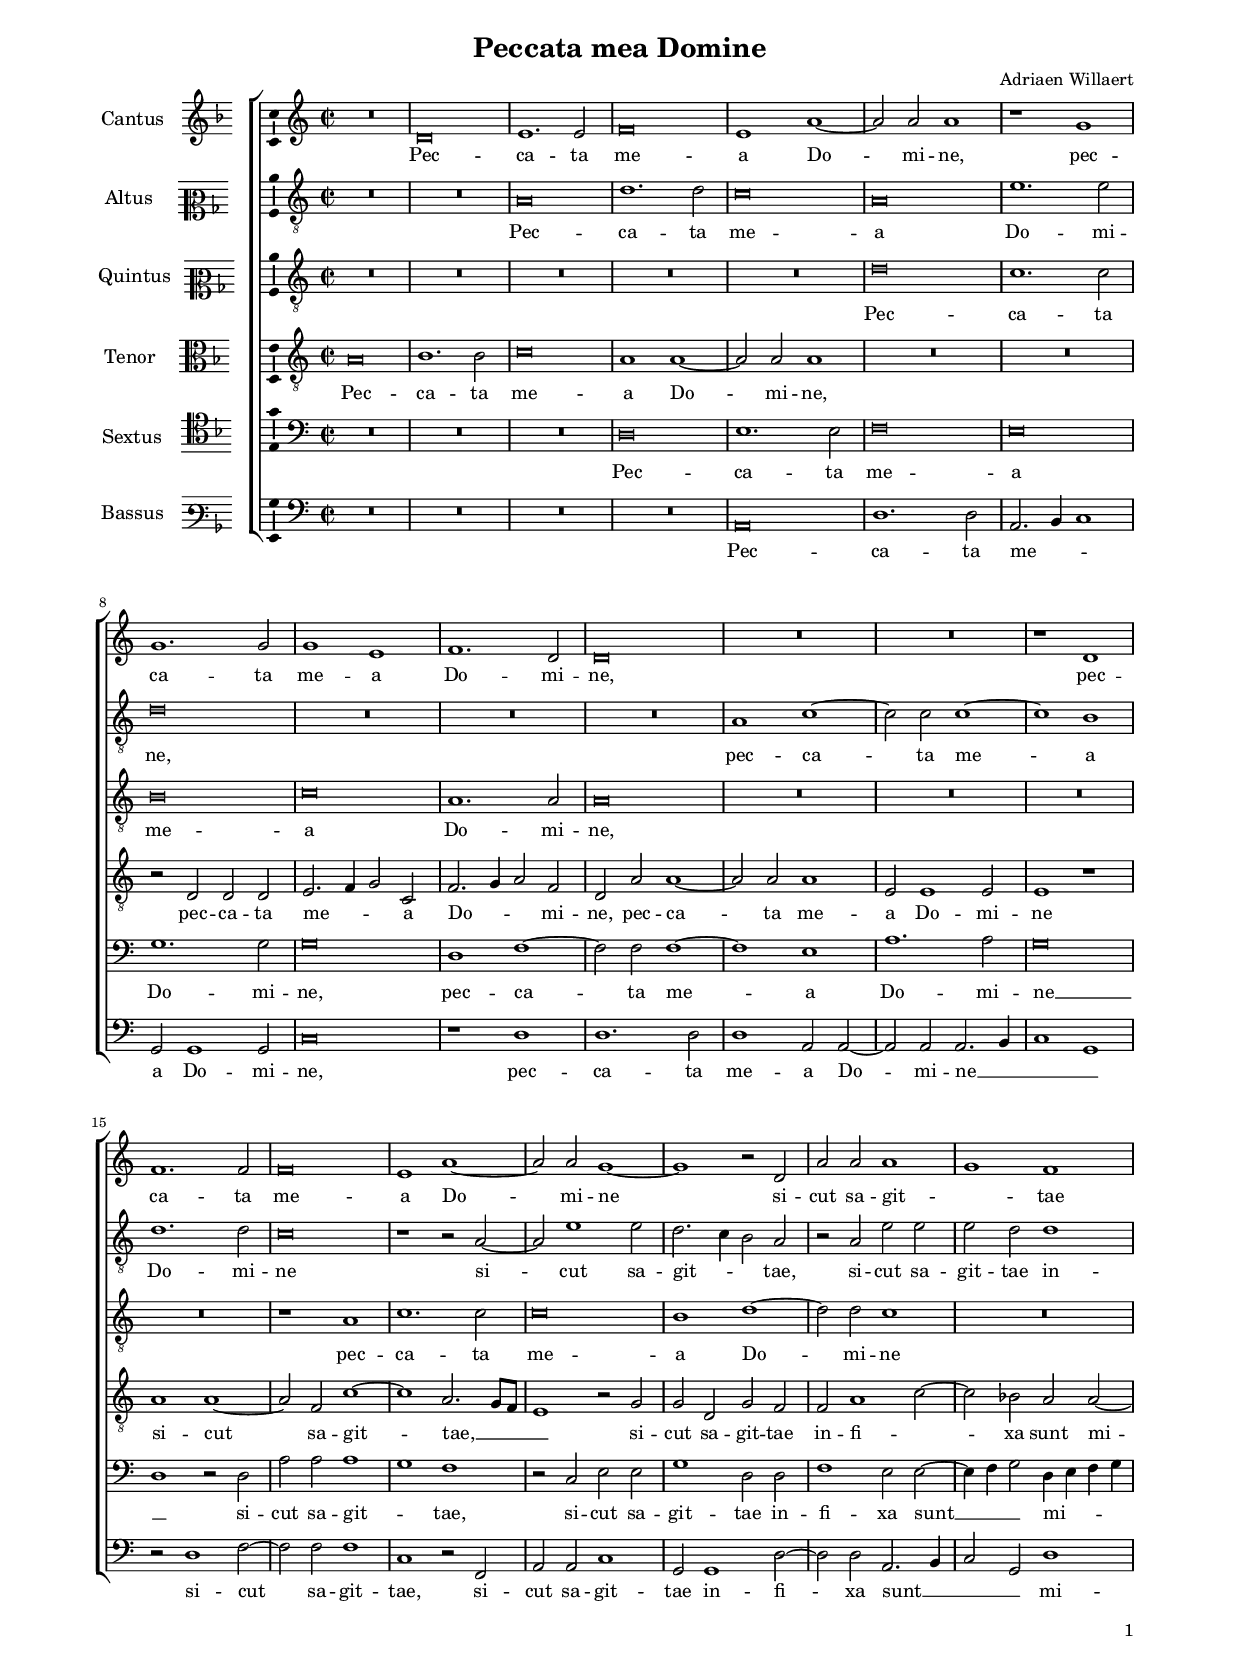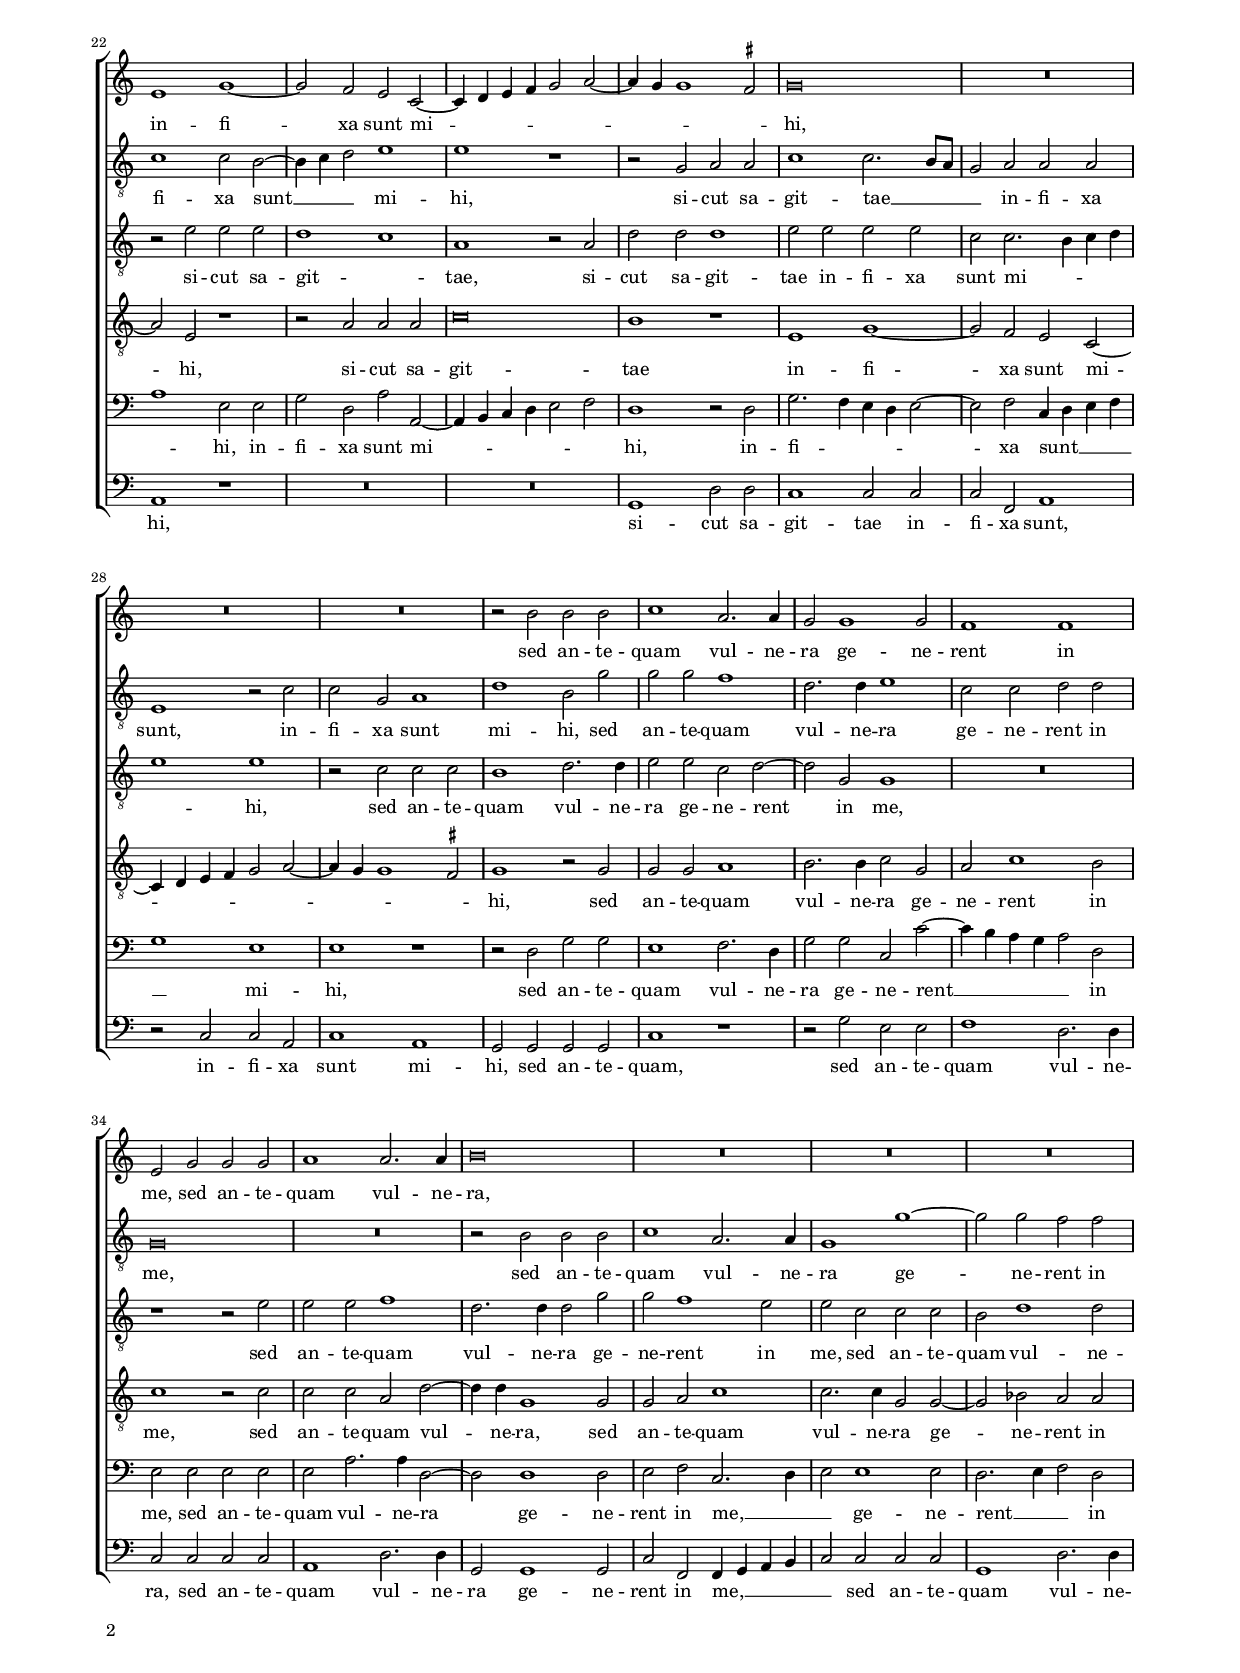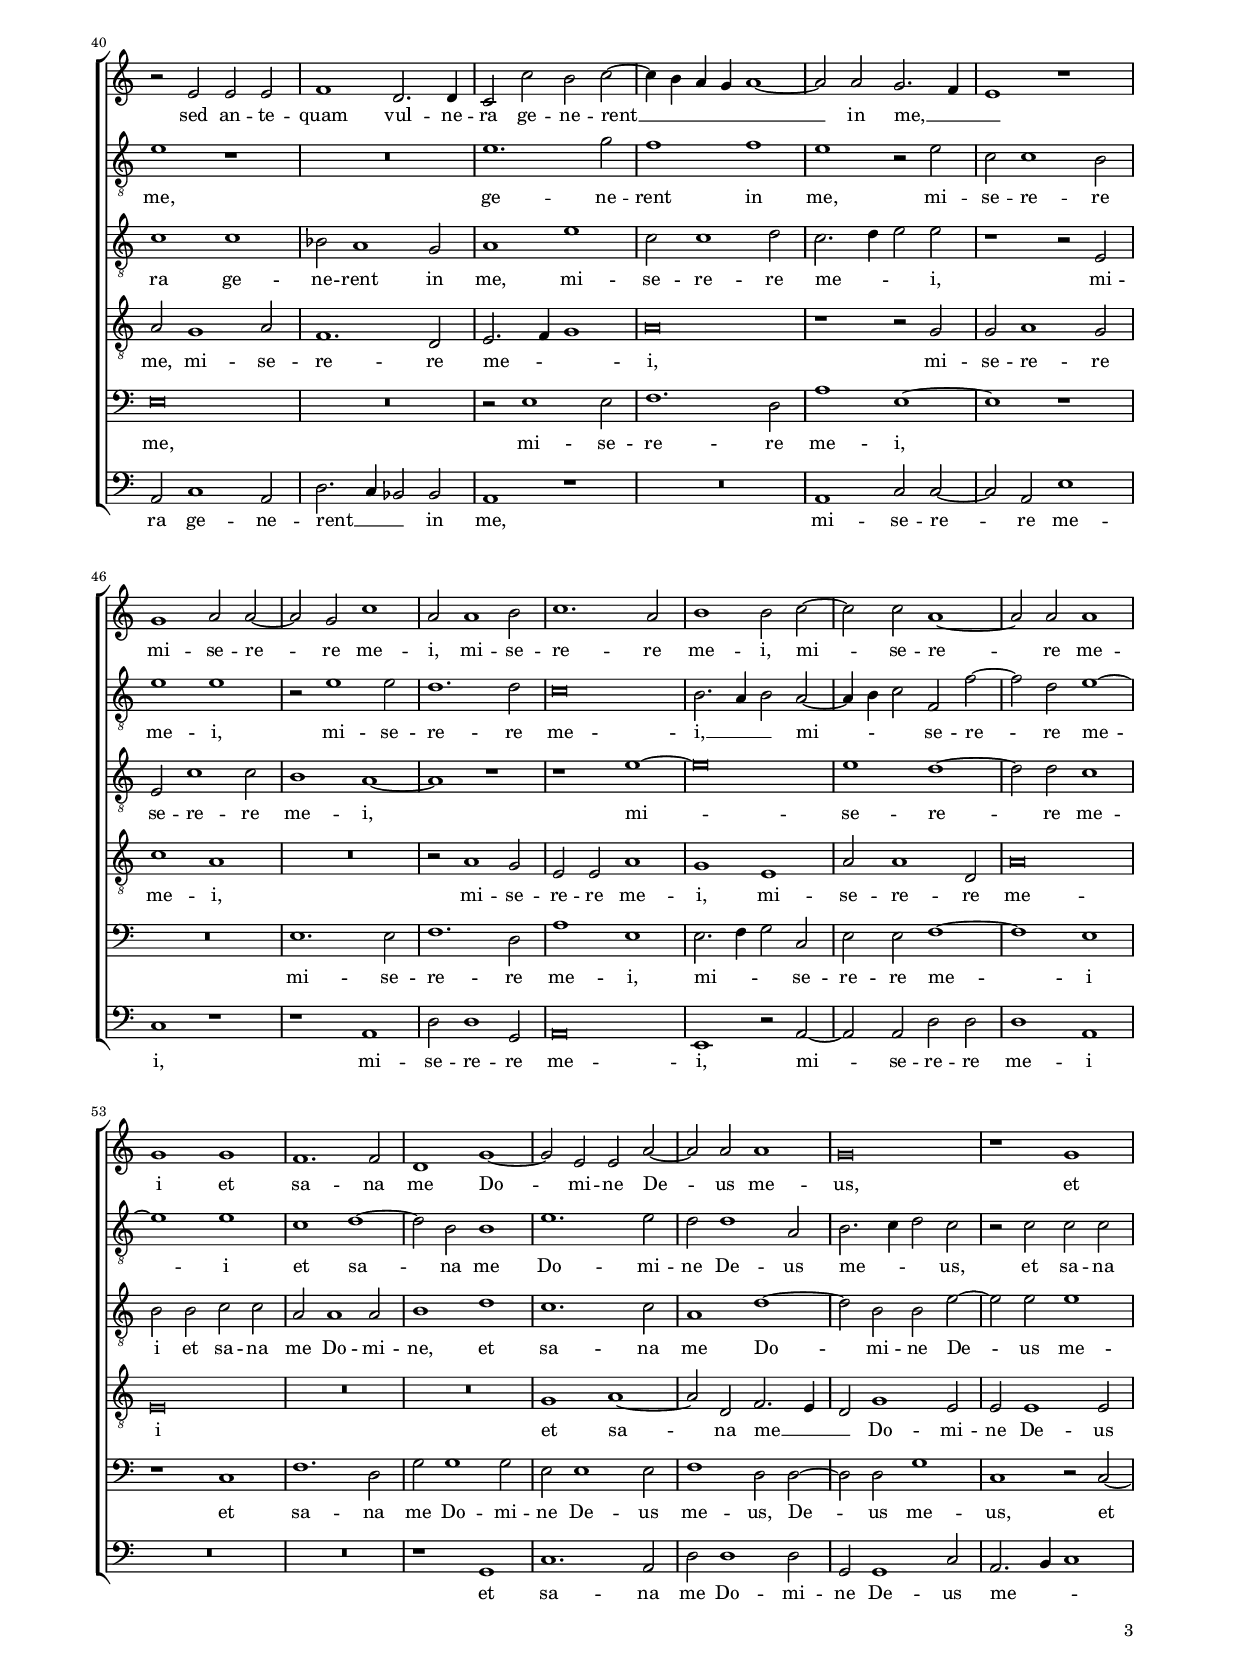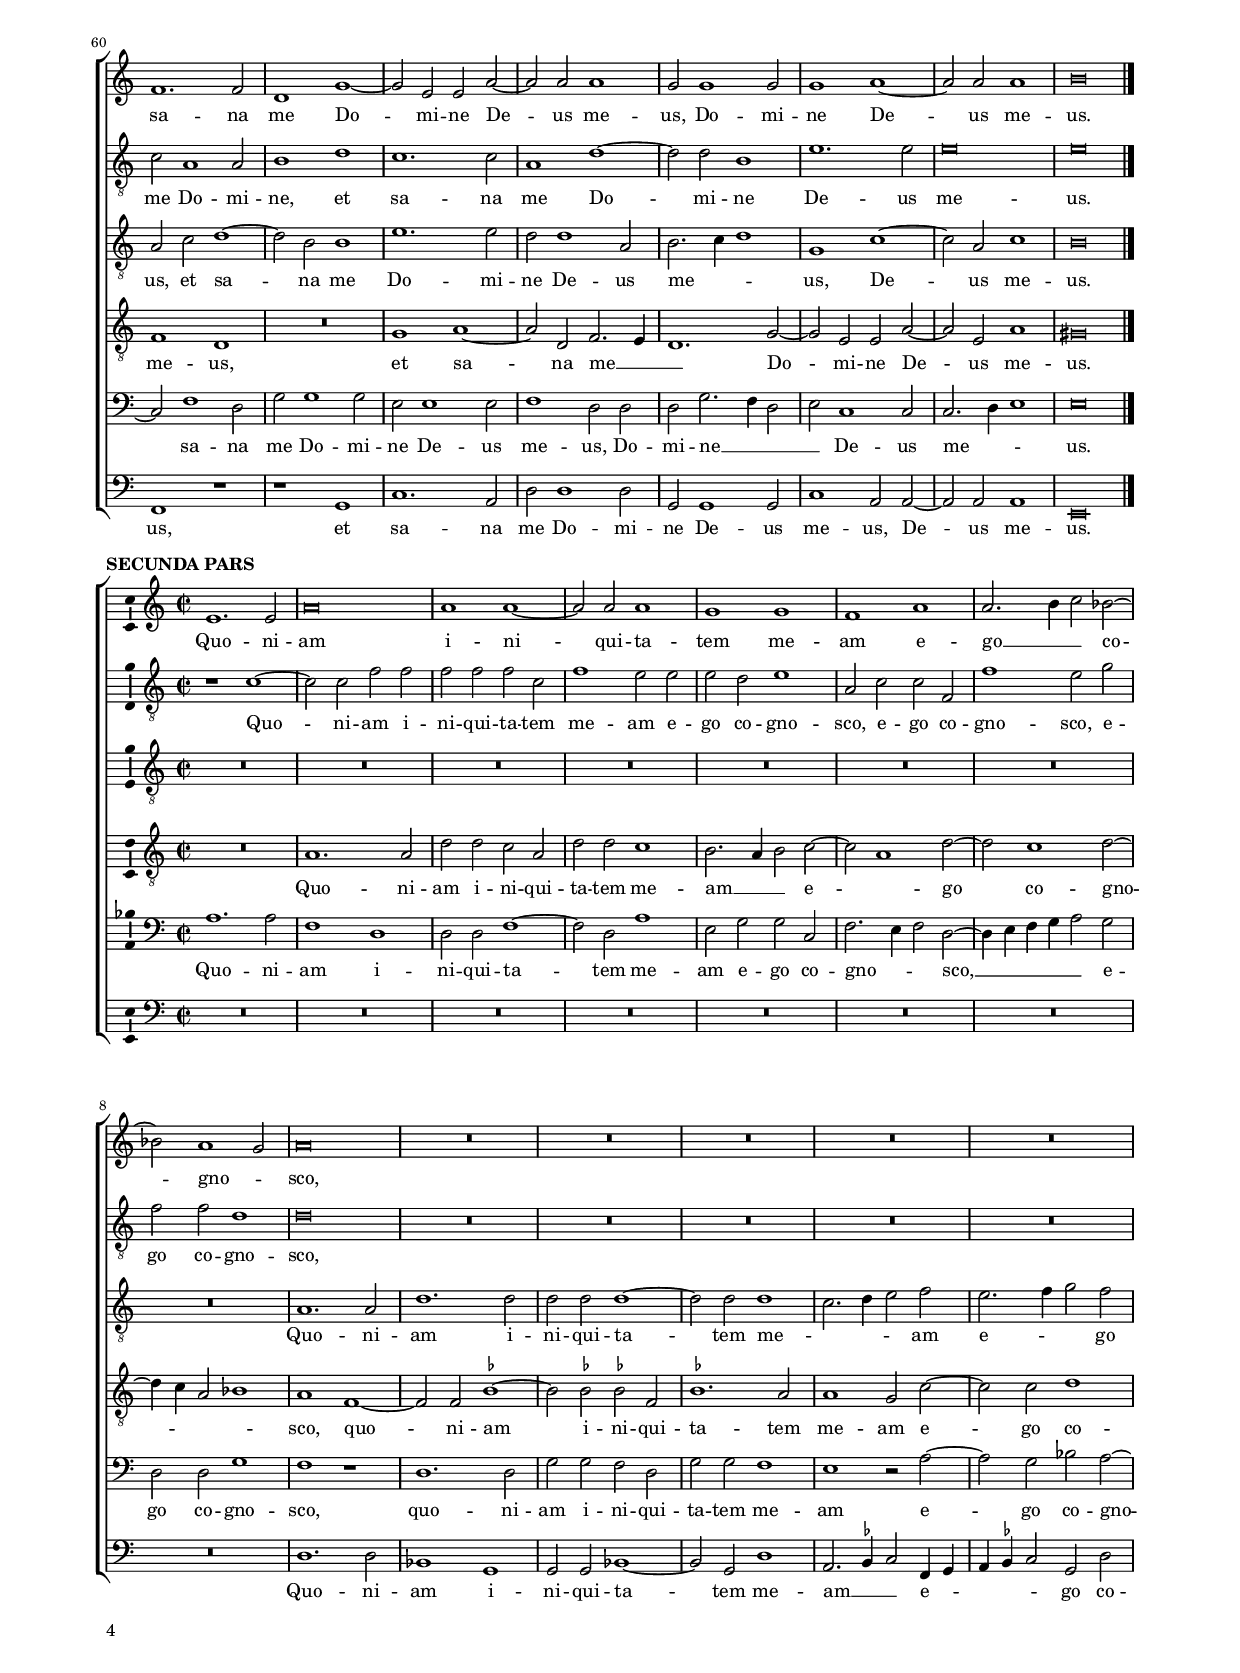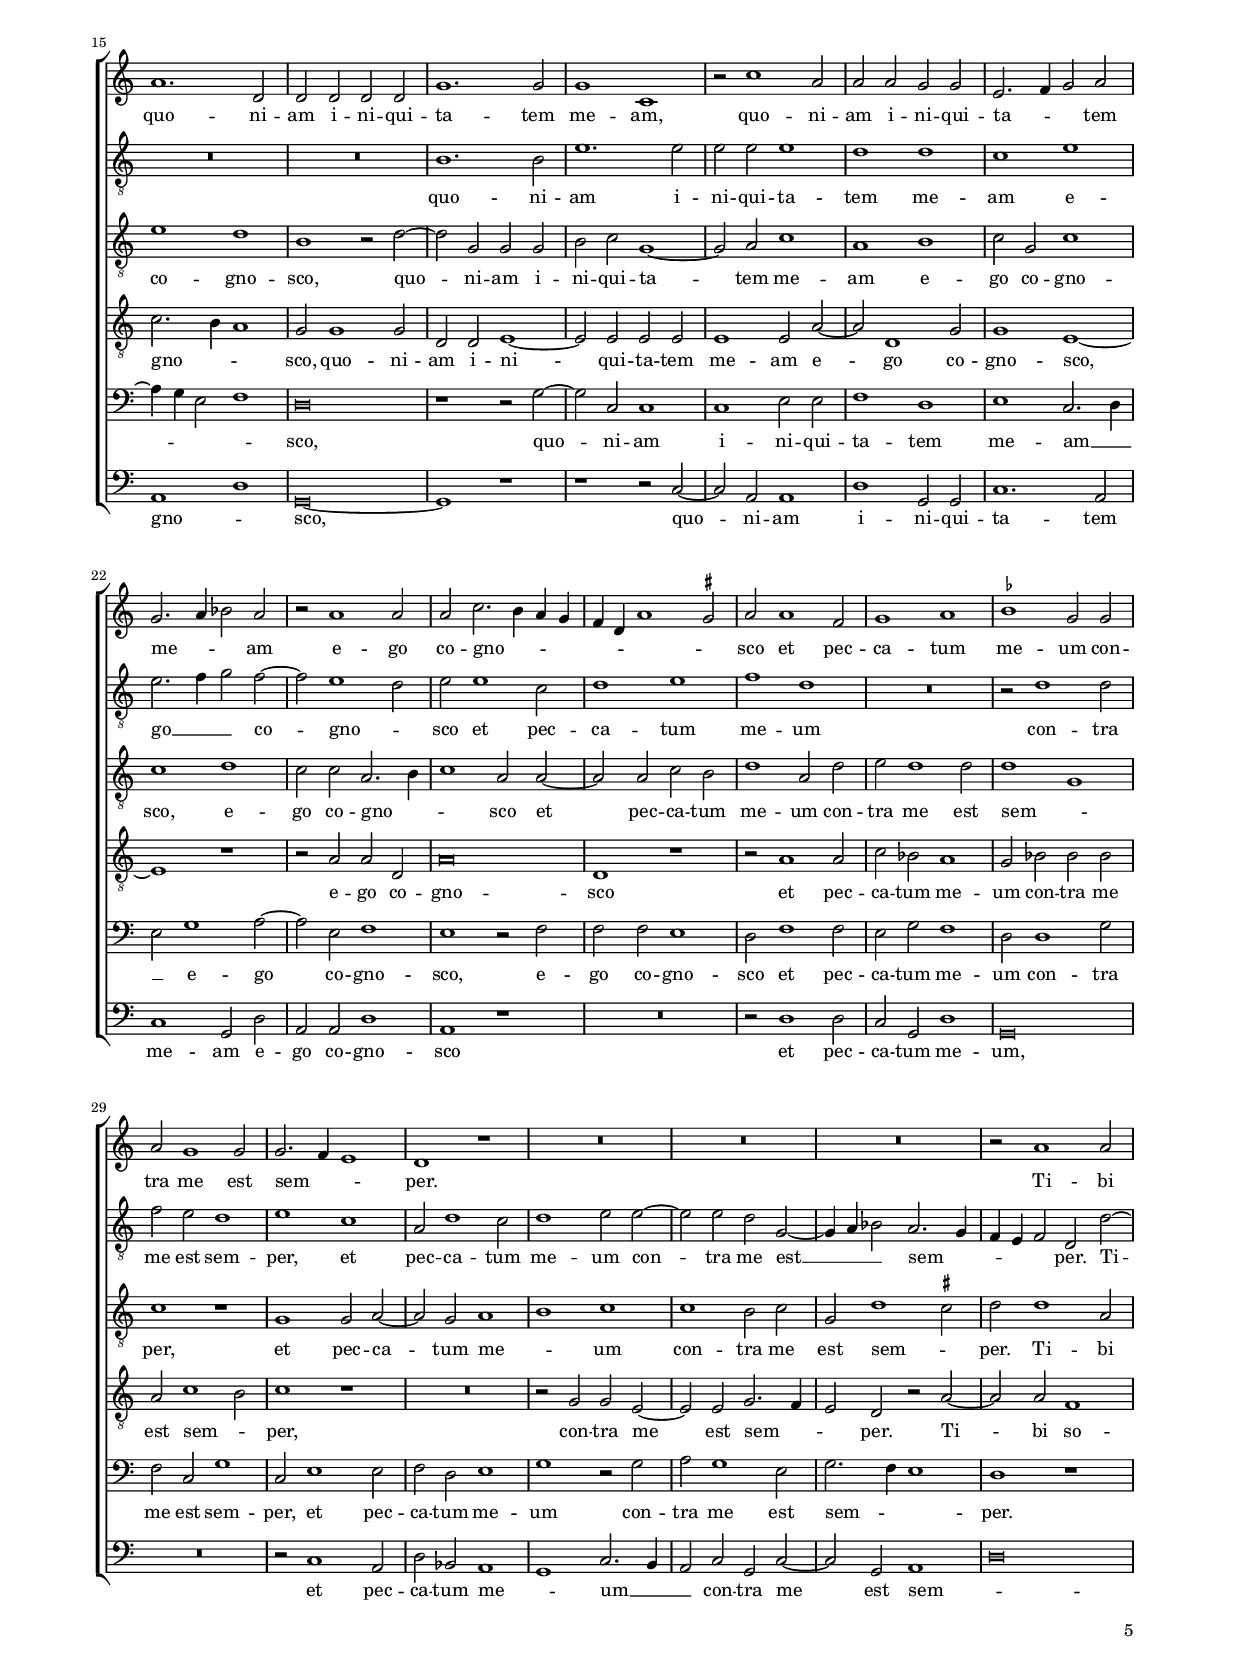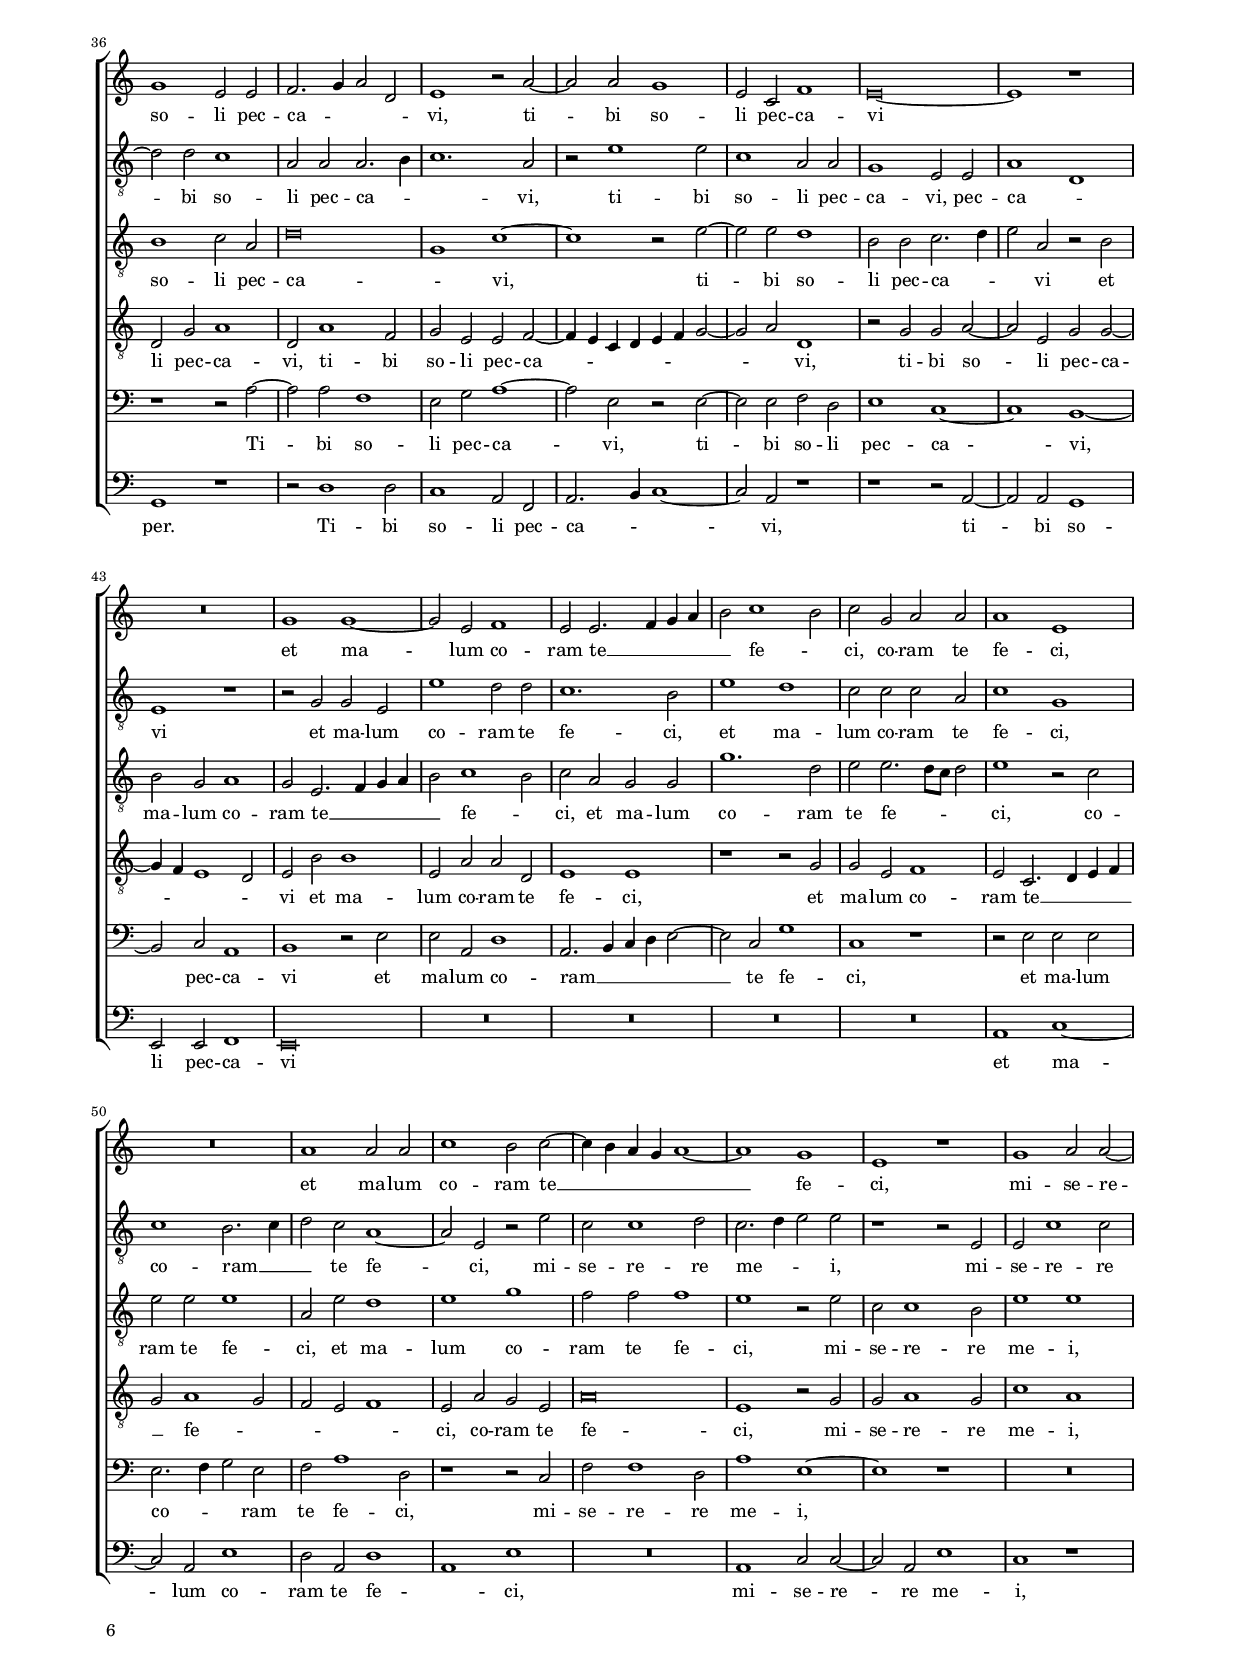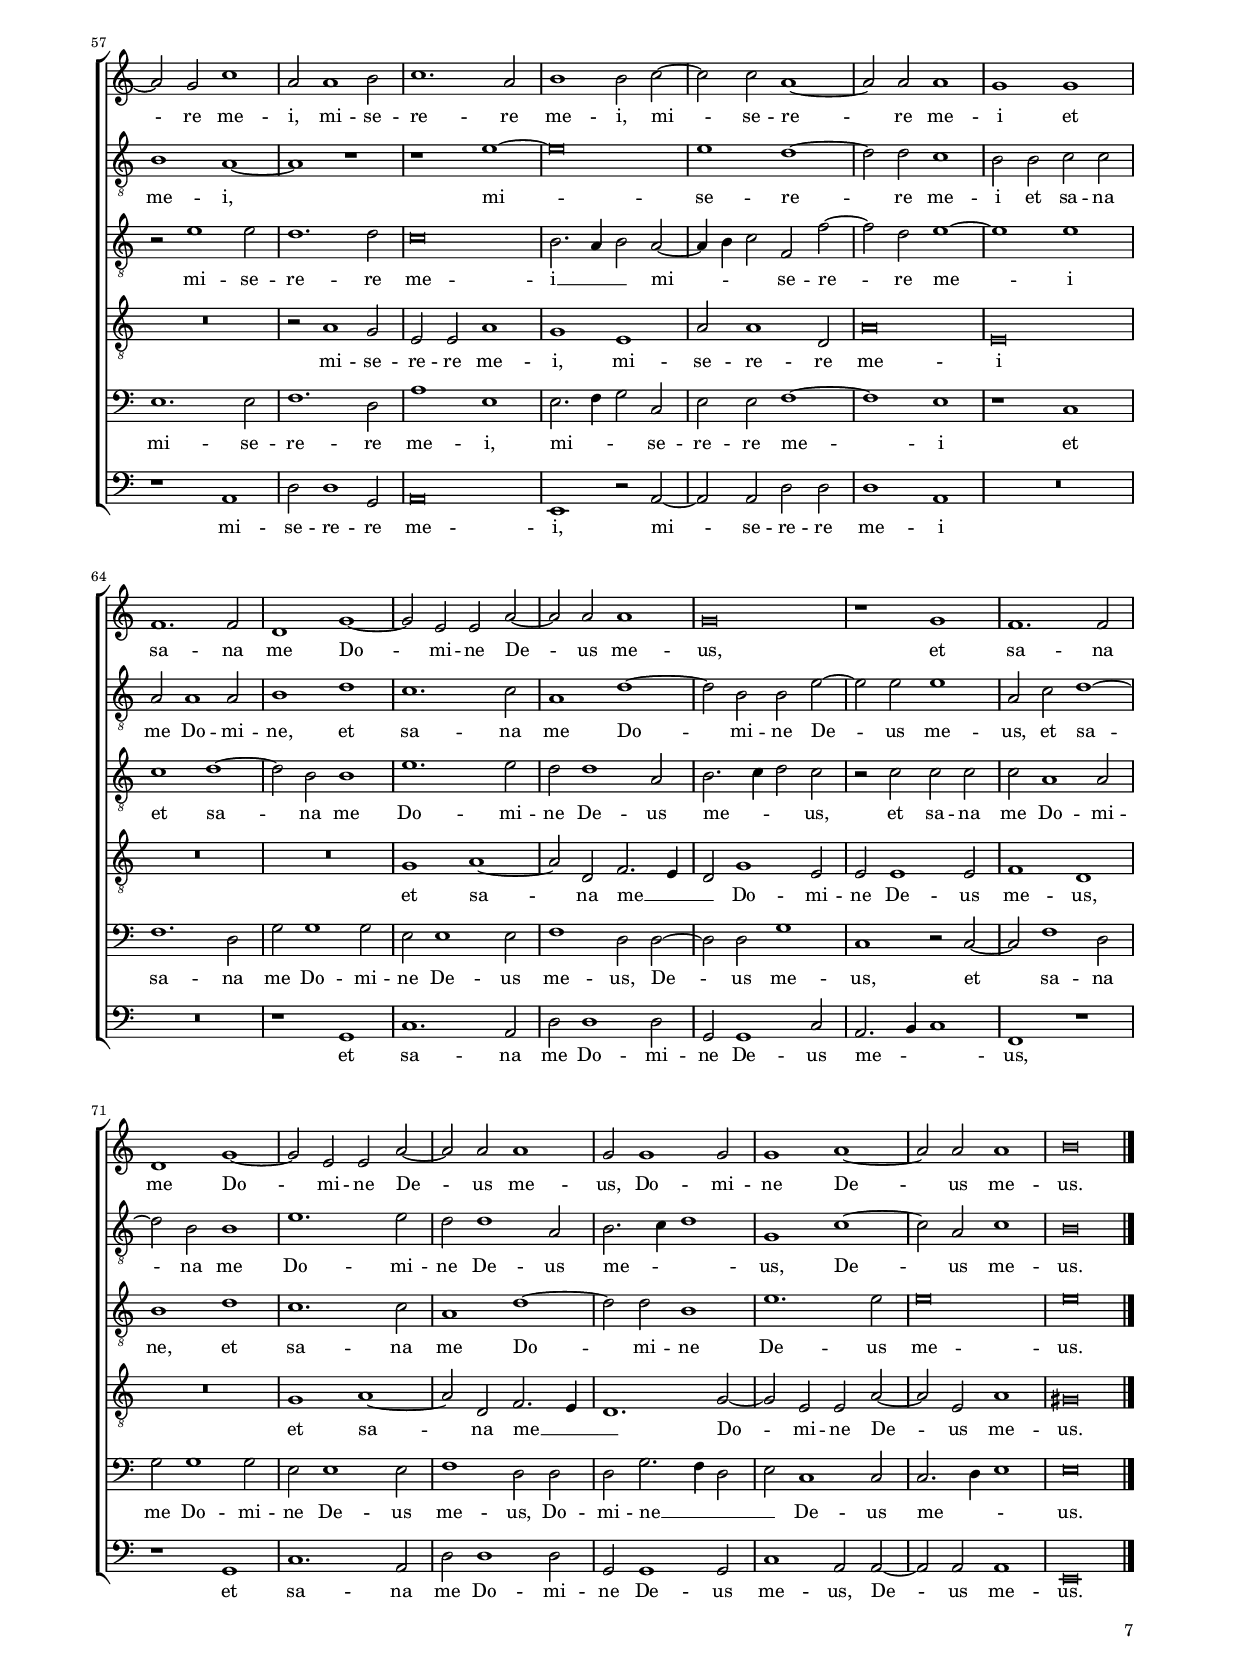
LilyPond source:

\header
{
  title="Peccata mea Domine"
  composer="Adriaen Willaert"
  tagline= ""
}

\version "2.20.0"
\language deutsch
#(set-global-staff-size 15)
% #(set-default-paper-size "letter")
#(ly:set-option 'point-and-click #f)


	ficta = { \once \set suggestAccidentals = ##t }
	
	forget = #(define-music-function (music) (ly:music?) #{
		\accidentalStyle forget
		$music
		\accidentalStyle default
		#})

	m = \melisma
	me = \melismaEnd
 %	\mark \markup { \fontsize #-3 \note  #"1" #1 = \fontsize #-3 \note #"1." #1 }


\paper
	{
	top-margin = 1.5 \cm
	bottom-margin = 1 \cm
	left-margin = 1.8 \cm
	right-margin = 1.8 \cm
	ragged-bottom = ##f
	ragged-last-bottom = ##f
	print-page-number = ##f
	score-system-spacing = #'((basic-distance . 17) (minimum-distance . 14) (padding . 5) (strechability . 250))
	system-system-spacing = #'((basic-distance . 17) (minimum-distance . 14) (padding . 5) (strechability . 250))
        oddFooterMarkup=\markup   \fill-line { "" \fromproperty #'page:page-number-string }
        evenFooterMarkup=\markup  \fill-line { \fromproperty #'page:page-number-string "" }
        last-bottom-spacing = #'((basic-distance . 12) (minimum-distance . 6) (padding . 3))
	systems-per-page = 3
%       page-count = 6
%	min-systems-per-page = 3
	}

global = {
	\key f \major
	\time 2/2 \set Score.measureLength = #(ly:make-moment 2/1)
        \skip 1*2*67 \bar "|."
	}


incipitcantus = \markup { \score {
	{
	\set Staff.instrumentName = \markup { \fontsize #1 "Cantus" }
	\key f \major
	\clef violin
	s4 \bar ""
	}
	\layout  {
	raggedright = ##t
	indent = 1.6 \cm
	line-width = 2.2 \cm
	\context { \Staff \remove Time_signature_engraver }
	\override Staff.Clef.Y-extent = #'(0 . 0)
	}} \hspace #1 }
      
      
incipitaltus = \markup { \score {
	{
	\set Staff.instrumentName = \markup { \fontsize #1 "Altus" }
	\key f \major
	\clef mezzosoprano
	s4 \bar ""
	}
	\layout  {
	raggedright = ##t
	indent = 1.6 \cm
	line-width = 2.2 \cm
	\context { \Staff \remove Time_signature_engraver }
	\override Staff.Clef.Y-extent = #'(0 . 0)
	}} \hspace #1 }
    
     
incipitquintus = \markup { \score {
	{
	\set Staff.instrumentName = \markup { \fontsize #1 "Quintus" }
	\key f \major
	\clef mezzosoprano
	s4 \bar ""
	}
	\layout  {
	raggedright = ##t
	indent = 1.6 \cm
	line-width = 2.2 \cm
	\context { \Staff \remove Time_signature_engraver }
	\override Staff.Clef.Y-extent = #'(0 . 0)
	}} \hspace #1 }
      

incipittenor = \markup { \score {
	{
	\set Staff.instrumentName = \markup { \fontsize #1 "Tenor" }
	\key f \major
	\clef alto
	s4 \bar ""
	}
	\layout  {
	raggedright = ##t
	indent = 1.6 \cm
	line-width = 2.2 \cm
	\context { \Staff \remove Time_signature_engraver }
	\override Staff.Clef.Y-extent = #'(0 . 0)
	}} \hspace #1 }
 

incipitsextus = \markup { \score {
	{
	\set Staff.instrumentName = \markup { \fontsize #1 "Sextus" }
	\key f \major
	\clef tenor
        s4 \bar ""
	}
	\layout  {
	raggedright = ##t
	indent = 1.6 \cm
	line-width = 2.2 \cm
	\context { \Staff \remove Time_signature_engraver }
	\override Staff.Clef.Y-extent = #'(0 . 0)
	}} \hspace #1 }
 
      
incipitbassus = \markup { \score {
	{
	\set Staff.instrumentName = \markup { \fontsize #1 "Bassus" }
	\key f \major
	\clef varbaritone
	s4 \bar ""
	}
	\layout  {
	raggedright = ##t
	indent = 1.6 \cm
	line-width = 2.2 \cm
	\context { \Staff \remove Time_signature_engraver }
	\override Staff.Clef.Y-extent = #'(0 . 0)
	}} \hspace #1 }


cantus =  \relative c''
	{
	R\breve
	g\breve
	a1. a2
	b\breve
%5
	a1 d~ |
	d2 d d1
	r1 c
	c1. c2
	c1 a
%10
	b1. g2 |
	g\breve
	R\breve
	R\breve
	r1 g
%15
	b1. b2 |
	b\breve
	a1 d~
	d2 d c1~
	c1 r2 g
%20
	d'2 d d1 |
	c1 b
	a1 c~
	c2 b a f~
	f4 g a b c2 d~
%25
	d4 c c1 \ficta h2 |
	c\breve
	R\breve
	R\breve
	R\breve
%30
	r2 e e e |
	f1 d2. d4
	c2 c1 c2
	b1 b
	a2 c c c
%35
	d1 d2. d4 |
	e\breve
	R\breve
	R\breve
	R\breve
%40
	r2 a, a a |
	b1 g2. g4
	f2 f' e f~
	f4 e d c d1~
	d2 d c2. b4
%45
	a1 r |
	c1 d2 d~
	d2 c f1
	d2 d1 e2
	f1. d2
%50
	e1 e2 f~ |
	f2 f d1~
	d2 d d1
	c1 c
	b1. b2
%55
	g1 c~ |
	c2 a a d~
	d2 d d1
	c\breve
	r1 c
%60
	b1. b2 |
	g1 c~
	c2 a a d~
	d2 d d1
	c2 c1 c2
%65
	c1 d~ |
	d2 d d1
	e\breve |
	}


altus = \relative c'
	{
	R\breve
	R\breve
	d\breve
	g1. g2
%5
	f\breve |
	d\breve
	a'1. a2
	g\breve
	R\breve
%10
	R\breve |
	R\breve
	d1 f~
	f2 f f1~
	f1 e
%15
	g1. g2 |
	f\breve
	r1 r2 d~
	d2 a'1 a2
	g2. f4 e2 d
%20
	r2 d a' a |
	a2 g g1
	f1 f2 e~
	e4 f g2 a1
	a1 r
%25
	r2 c, d d |
	f1 f2. e8 d
	c2 d d d
	a1 r2 f'
	f2 c d1
%30
	g1 e2 c' |
	c2 c b1
	g2. g4 a1
	f2 f g g
	c,\breve
%35
	R\breve |
	r2 e e e
	f1 d2. d4
	c1 c'~
	c2 c b b
%40
	a1 r |
	R\breve
	a1. c2
	b1 b
	a1 r2 a
%45
	f2 f1 e2 |
	a1 a
	r2 a1 a2
	g1. g2
	f\breve
%50
	e2. d4 e2 d~ |
	d4 e f2 b, b'~
	b2 g a1~
	a1 a
	f1 g~
%55
	g2 e e1 |
	a1. a2
	g2 g1 d2
	e2. f4 g2 f
	r2 f f f
%60
	f2 d1 d2 |
	e1 g
	f1. f2
	d1 g~
	g2 g e1
%65
	a1. a2 |
	a\breve
	a\breve |
	}


quintus =  \relative c'
    {
	R\breve
	R\breve
	R\breve
	R\breve
%5
	R\breve |
	g'\breve
	f1. f2
	e\breve
	f\breve
%10
	d1. d2 |
	d\breve
	R\breve
	R\breve
	R\breve
%15
	R\breve |
	r1 d
	f1. f2
	f\breve
	e1 g~
%20
	g2 g f1 |
	R\breve
	r2 a a a
	g1 f
	d1 r2 d
%25
	g2 g g1 |
	a2 a a a
	f2 f2. e4 f g
	a1 a
	r2 f f f
%30
	e1 g2. g4 |
	a2 a f g~
	g2 c, c1
	R\breve
	r1 r2 a'
%35
	a2 a b1 |
	g2. g4 g2 c
	c2 b1 a2
	a2 f f f
	e2 g1 g2
%40
	f1 f |
	es2 d1 c2
	d1 a'
	f2 f1 g2
	f2. g4 a2 a
%45
	r1 r2 a, |
	a2 f'1 f2
	e1 d~
	d1 r
	r1 a'~
%50
	a\breve |
	a1 g~
	g2 g f1
	e2 e f f
	d2 d1 d2
%55
	e1 g |
	f1. f2
	d1 g~
	g2 e e a~
	a2 a a1
%60
	d,2 f g1~ |
	g2 e e1
	a1. a2
	g2 g1 d2
	e2. f4 g1
%65
	c,1 f~ |
	f2 d f1
	e\breve |
	}


tenor =  \relative c'
	{
	d\breve
	e1. e2
	f\breve
	d1 d~
%5
	d2 d d1 |
	R\breve
	R\breve
	r2 g, g g
	a2. b4 c2 f,
%10
	b2. c4 d2 b |
	g2 d' d1~
	d2 d d1
	a2 a1 a2
	a1 r
%15
	d1 d~ |
	d2 b f'1~
	f1 d2. c8 b
	a1 r2 c
	c2 g c b
%20
	b2 d1 f2~ |
	f2 es d d~
	d2 a r1
	r2 d d d
	f\breve
%25
	e1 r |
	a,1 c~
	c2 b a f~
	f4 g a b c2 d~
	d4 c c1 \ficta h2
%30
	c1 r2 c |
	c2 c d1
	e2. e4 f2 c
	d2 f1 e2
	f1 r2 f 
%35
	f2 f d g~ |
	g4 g c,1 c2
	c2 d f1
	f2. f4 c2 c~
	c2 es d d
%40
	d2 c1 d2 |
	b1. g2
	a2. b4 c1
	d\breve
	r1 r2 c
%45
	c2 d1 c2 |
	f1 d
	R\breve
	r2 d1 c2
	a2 a d1
%50
	c1 a |
	d2 d1 g,2
	d'\breve
	a\breve
	R\breve
%55
	R\breve |
	c1 d~
	d2 g, b2. a4
	g2 c1 a2
	a2 a1 a2
%60
	b1 g |
	R\breve
	c1 d~
	d2 g, b2. a4
	g1. c2~
%65
	c2 a a d~ |
	d2 a d1
	cis\breve |
	}


sextus  =  \relative c'
	{
	R\breve
	R\breve
	R\breve
	g\breve
%5
	a1. a2 |
	b\breve
	a\breve
	c1. c2
	c\breve
%10
	g1 b~ |
	b2 b b1~
	b1 a
	d1. d2
	c\breve
%15
	g1 r2 g |
	d'2 d d1
	c1 b
	r2 f a a
	c1 g2 g
%20
	b1 a2 a~ |
	a4 b c2 g4 a b c
	d1 a2 a
	c2 g d' d,~
	d4 e f g a2 b
%25
	g1 r2 g |
	c2. b4 a g a2~
	a2 b f4 g a b
	c1 a
	a1 r
%30
	r2 g c c |
	a1 b2. g4
	c2 c f, f'~
	f4 e d c d2 g,
	a2 a a a
%35
	a2 d2. d4 g,2~ |
	g2 g1 g2
	a2 b f2. g4
	a2 a1 a2
	g2. a4 b2 g
%40
	a\breve |
	R\breve
	r2 a1 a2
	b1. g2
	d'1 a~
%45
	a1 r |
	R\breve
	a1. a2
	b1. g2
	d'1 a
%50
	a2. b4 c2 f, |
	a2 a b1~
	b1 a
	r1 f
	b1. g2
%55
	c2 c1 c2 |
	a2 a1 a2
	b1 g2 g~
	g2 g c1
	f,1 r2 f~
%60
	f2 b1 g2 |
	c2 c1 c2
	a2 a1 a2
	b1 g2 g
	g2 c2. b4 g2
%65
	a2 f1 f2 |
	f2. g4 a1
	a\breve |
	}


bassus  =  \relative c
	{
	R\breve
	R\breve
	R\breve
	R\breve
%5
	d\breve |
	g1. g2
	d2. e4 f1
	c2 c1 c2
	f\breve
%10
	r1 g |
	g1. g2
	g1 d2 d~
	d2 d d2. e4
	f1 c
%15
	r2 g'1 b2~ |
	b2 b b1
	f1 r2 b,
	d2 d f1
	c2 c1 g'2~
%20
        g2 g d2. e4 |	
	f2 c g'1
	d1 r
	R\breve
	R\breve
%25
	c1 g'2 g |
	f1 f2 f
	f2 b, d1
	r2 f f d
	f1 d
%30
	c2 c c c |
	f1 r
	r2 c' a a
	b1 g2. g4
	f2 f f f
%35
	d1 g2. g4 |
	c,2 c1 c2
	f2 b, b4 c d e
	f2 f f f
	c1 g'2. g4
%40
	d2 f1 d2 |
	g2. f4 es2 es
	d1 r
	R\breve
	d1 f2 f~
%45
	f2 d a'1 |
	f1 r
	r1 d
	g2 g1 c,2
	d\breve
%50
	a1 r2 d~ |
	d2 d g g
	g1 d
	R\breve
	R\breve
%55
	r1 c |
	f1. d2
	g2 g1 g2
	c,2 c1 f2
	d2. e4 f1
%60
	b,1 r |
	r1 c
	f1. d2
	g2 g1 g2
	c,2 c1 c2
%65
	f1 d2 d~ |
	d2 d d1
	a\breve |
	}


lyricscantus = \lyricmode {
	Pec -- ca -- ta me -- a Do -- mi -- ne,
        pec -- ca -- ta me -- a Do -- mi -- ne,
        pec -- ca -- ta me -- a Do -- mi -- ne
        si -- cut sa -- git -- _ tae
        in -- fi -- xa sunt mi -- _ _ _ _ _ _ _ _ hi,
        sed an -- te -- quam vul -- ne -- ra ge -- ne -- rent in me,
        sed an -- te -- quam vul -- ne -- ra,
        sed an -- te -- quam vul -- ne -- ra ge -- ne -- rent __ _ _ _ _ in me, __ _ _
        mi -- se -- re -- re me -- i,
        mi -- se -- re -- re me -- i,
        mi -- se -- re -- re me -- i
        et sa -- na me Do -- mi -- ne De -- us me -- us,
        et sa -- na me Do -- mi -- ne De -- us me -- us,
        Do -- mi -- ne De -- us me -- us.        
	}


lyricsaltus = \lyricmode {
	Pec -- ca -- ta me -- a Do -- mi -- ne,
        pec -- ca -- ta me -- a Do -- mi -- ne
        si -- cut sa -- git -- _ _ tae,
        si -- cut sa -- git -- tae
        in -- fi -- xa sunt __ _ _ mi -- hi,
        si -- cut sa -- git -- tae __ _ _ _ 
        in -- fi -- xa sunt,
        in -- fi -- xa sunt mi -- hi,
        sed an -- te -- quam vul -- ne -- ra ge -- ne -- rent in me,
        sed an -- te -- quam vul -- ne -- ra ge -- ne -- rent in me,
        ge -- ne -- rent in me,
        mi -- se -- re -- re me -- i,
        mi -- se -- re -- re me -- i, __ _ _
        mi -- _ _ se -- re -- re me -- i
        et sa -- na me Do -- mi -- ne De -- us me -- _ _ us,
        et sa -- na me Do -- mi -- ne,
        et sa -- na me Do -- mi -- ne De -- us me -- us.        
	}
	
	
lyricsquintus = \lyricmode {
	Pec -- ca -- ta me -- a Do -- mi -- ne,
        pec -- ca -- ta me -- a Do -- mi -- ne
        si -- cut sa -- git -- _ tae,
        si -- cut sa -- git -- tae
        in -- fi -- xa sunt mi -- _ _ _ _ hi,
        sed an -- te -- quam vul -- ne -- ra ge -- ne -- rent in me,
        sed an -- te -- quam vul -- ne -- ra ge -- ne -- rent in me,
        sed an -- te -- quam vul -- ne -- ra ge -- ne -- rent in me,
        mi -- se -- re -- re me -- _ _ i,
        mi -- se -- re -- re me -- i,
        mi -- se -- re -- re me -- i
        et sa -- na me Do -- mi -- ne,
        et sa -- na me Do -- mi -- ne De -- us me -- us,
        et sa -- na me Do -- mi -- ne De -- us me -- _ _ us,
        De -- us me -- us.        
	}


lyricstenor = \lyricmode {
	Pec -- ca -- ta me -- a Do -- mi -- ne,
        pec -- ca -- ta me -- _ _ a Do -- _ _ mi -- ne,
        pec -- ca -- ta me -- a Do -- mi -- ne
        si -- cut sa -- git -- tae, __ _ _ _
        si -- cut sa -- git -- tae
        in -- fi -- _ xa sunt mi -- hi,
        si -- cut sa -- git -- tae
        in -- fi -- xa sunt mi -- _ _ _ _ _ _ _ _ hi,
        sed an -- te -- quam vul -- ne -- ra ge -- ne -- rent in me,
        sed an -- te -- quam vul -- ne -- ra,
        sed an -- te -- quam vul -- ne -- ra ge -- ne -- rent in me,
        mi -- se -- re -- re me -- _ _ i,
        mi -- se -- re -- re me -- i,
        mi -- se -- re -- re me -- i,
        mi -- se -- re -- re me -- i
        et sa -- na me __ _ _ Do -- mi -- ne De -- us me -- us,
        et sa -- na me __ _ _ Do -- mi -- ne De -- us me -- us.        
	}


lyricssextus = \lyricmode {
	Pec -- ca -- ta me -- a Do -- mi -- ne,
        pec -- ca -- ta me -- a Do -- mi -- ne __ _
        si -- cut sa -- git -- _ tae,
        si -- cut sa -- git -- tae
        in -- fi -- xa sunt __ _ _ mi -- _ _ _ _ hi,
        in -- fi -- xa sunt mi -- _ _ _ _ _ hi,
        in -- fi -- _ _ _ _ xa sunt __ _ _ _ _ mi -- hi,
        sed an -- te -- quam vul -- ne -- ra ge -- ne -- rent __ _ _ _ _ in me,
        sed an -- te -- quam vul -- ne -- ra ge -- ne -- rent in me, __ _ _
        ge -- ne -- rent __ _ _ in me,
        mi -- se -- re -- re me -- i,
        mi -- se -- re -- re me -- i,
        mi -- _ _ se -- re -- re me -- i
        et sa -- na me Do -- mi -- ne De -- us me -- us,
        De -- us me -- us,
        et sa -- na me Do -- mi -- ne De -- us me -- us,
        Do -- mi -- ne __ _ _ _ De -- us me -- _ _ us.        
	}


lyricsbassus = \lyricmode {
	Pec -- ca -- ta me -- _ _ a Do -- mi -- ne,
        pec -- ca -- ta me -- a Do -- mi -- ne __ _ _ _
        si -- cut sa -- git -- tae,
        si -- cut sa -- git -- tae
        in -- fi -- xa sunt __ _ _ _ mi -- hi,
        si -- cut sa -- git -- tae
        in -- fi -- xa sunt,
        in -- fi -- xa sunt mi -- hi,
        sed an -- te -- quam,
        sed an -- te -- quam vul -- ne -- ra,
        sed an -- te -- quam vul -- ne -- ra ge -- ne -- rent in me, __ _ _ _ _ 
        sed an -- te -- quam vul -- ne -- ra ge -- ne -- rent __ _ _ in me,
        mi -- se -- re -- re me -- i,
        mi -- se -- re -- re me -- i,
        mi -- se -- re -- re me -- i
        et sa -- na me Do -- mi -- ne De -- us me -- _ _ us,
        et sa -- na me Do -- mi -- ne De -- us me -- us,
        De -- us me -- us.        
	}


\score
{  
	\transpose f c {
	\new ChoirStaff \with { \override StaffGrouper.staff-staff-spacing.basic-distance = #12 }
	<<

	\new Staff << \global
	\new Voice="v1" {
		\set Staff.instrumentName=\incipitcantus
		\set Staff.midiInstrument = "reed organ"
		\clef "violin"
		\cantus }
	\new Lyrics \lyricsto "v1" {\lyricscantus }
	>>


	\new Staff << \global
	\new Voice="v2" {
		\set Staff.instrumentName=\incipitaltus
		\set Staff.midiInstrument = "reed organ"
		\clef "G_8" 
		\altus}
	\new Lyrics \lyricsto "v2" {\lyricsaltus }
	>>


	\new Staff << \global
	\new Voice="v5" {
		\set Staff.instrumentName=\incipitquintus
		\set Staff.midiInstrument = "reed organ"
		\clef "G_8"
		\quintus}
	\new Lyrics \lyricsto "v5" {\lyricsquintus }
	>>

        
	\new Staff << \global
	\new Voice="v3" {
		\set Staff.instrumentName=\incipittenor
		\set Staff.midiInstrument = "reed organ"
		\clef "G_8"
		\tenor }
	\new Lyrics \lyricsto "v3" {\lyricstenor }
	>>


	\new Staff << \global
	\new Voice="v6" {
		\set Staff.instrumentName=\incipitsextus
		\set Staff.midiInstrument = "reed organ"
		\clef "bass" 
		\sextus}
	\new Lyrics \lyricsto "v6" {\lyricssextus }
	>>


	\new Staff << \global
	\new Voice="v4" {
		\set Staff.instrumentName=\incipitbassus
		\set Staff.midiInstrument = "reed organ"
		\clef "bass" 
		\bassus }
	\new Lyrics \lyricsto "v4" {\lyricsbassus}
	>>

	>>
	} % transpose

	\layout
	{
	indent = 2.6 \cm
%	\context { \Lyrics \override VerticalAxisGroup.nonstaff-relatedstaff-spacing.padding = #2 }
%	\context { \Lyrics \override LyricText.font-size = #1 }	
	\context { \Staff \override TimeSignature.break-visibility = #end-of-line-invisible }
    \context { \Staff \consists "Ambitus_engraver" }
	\context { \Score \override BarNumber.padding = #2 }
	\context { \Voice \override NoteHead.style = #'baroque }
	}

\midi
	{
    	\tempo 2 = 90
	}

}

%%%%%%%%%%%%%%%%%%%%  SECUNDA PARS   %%%%%%%%%%%%%%%%%%%%

 %	\mark \markup { \fontsize #-3 \note  #"1" #1 = \fontsize #-3 \note #"1." #1 }

global = {
	\key f \major
	\time 2/2 \set Score.measureLength = #(ly:make-moment 2/1)
        \skip 1*2*77 \bar "|."
	}


cantus =  \relative c''
	{
	a1. a2
	d\breve
	d1 d~
	d2 d d1
%5
	c1 c |
	b1 d
	d2. e4 f2 es~
	es2 d1 c2
	d\breve
%10
	R\breve |
	R\breve
	R\breve
	R\breve
	R\breve
%15
	d1. g,2 |
	g2 g g g
	c1. c2
	c1 f,
	r2 f'1 d2
%20
	d2 d c c |
	a2. b4 c2 d
	c2. d4 es2 d
	r2 d1 d2
	d2 f2. e4 d c
%25
	b4 g d'1 \ficta cis2 |
	d2 d1 b2
	c1 d
	\ficta es1 c2 c
	d2 c1 c2
%30
	c2. b4 a1 |
	g1 r
	R\breve
	R\breve
	R\breve
%35
	r2 d'1 d2 |
	c1 a2 a
	b2. c4 d2 g,
	a1 r2 d~
	d2 d c1
%40
	a2 f b1 |
	a\breve~
	a1 r
	R\breve
	c1 c~
%45
	c2 a b1 |
	a2 a2. b4 c d
	e2 f1 e2
	f2 c d d
	d1 a
%50
	R\breve |
	d1 d2 d
	f1 e2 f~
	f4 e d c d1~
	d1 c
%55
	a1 r |
	c1 d2 d~
	d2 c f1
	d2 d1 e2
	f1. d2
%60
	e1 e2 f~ |
	f2 f d1~
	d2 d d1
	c1 c
	b1. b2
%65
	g1 c~ |
	c2 a a d~
	d2 d d1
	c\breve
	r1 c
%70
	b1. b2 |
	g1 c~
	c2 a a d~
	d2 d d1
	c2 c1 c2
%75
	c1 d~ |
	d2 d d1
	e\breve |
	}


altus = \relative c'
	{
	r1 f~
	f2 f b b
	b2 b b f
	b1 a2 a
%5
	a2 g a1 |
	d,2 f f b,
	b'1 a2 c
	b2 b g1
	g\breve
%10
	R\breve |
	R\breve
	R\breve
	R\breve
	R\breve
%15
	R\breve |
	R\breve
	e1. e2
	a1. a2
	a2 a a1
%20
	g1 g |
	f1 a
	a2. b4 c2 b~
	b2 a1 g2
	a2 a1 f2
%25
	g1 a |
	b1 g
	R\breve
	r2 g1 g2
	b2 a g1
%30
	a1 f |
	d2 g1 f2
	g1 a2 a~
	a2 a g c,~
	c4 d es2 d2. c4
%35
	b4 a b2 g g'~ |
	g2 g f1
	d2 d d2. e4
	f1. d2
	r2 a'1 a2
%40
	f1 d2 d |
	c1 a2 a
	d1 g,
	a1 r
	r2 c c a
%45
	a'1 g2 g |
	f1. e2
	a1 g
	f2 f f d
	f1 c
%50
	f1 e2. f4 |
	g2 f d1~
	d2 a r a'
	f2 f1 g2
	f2. g4 a2 a
%55
	r1 r2 a, |
	a2 f'1 f2
	e1 d~
	d1 r
	r1 a'~
%60
	a\breve |
	a1 g~
	g2 g f1
	e2 e f f
	d2 d1 d2
%65
	e1 g |
	f1. f2
	d1 g~
	g2 e e a~
	a2 a a1
%70
	d,2 f g1~ |
	g2 e e1
	a1. a2
	g2 g1 d2
	e2. f4 g1
%75
	c,1 f~ |
	f2 d f1
	e\breve |
	}


quintus =  \relative c'
    {
	R\breve
	R\breve
	R\breve
	R\breve
%5
	R\breve |
	R\breve
	R\breve
	R\breve
	d1. d2
%10
	g1. g2 |
	g2 g g1~
	g2 g g1
	f2. g4 a2 b
	a2. b4 c2 b
%15
	a1 g |
	e1 r2 g~
	g2 c, c c
	e2 f c1~
	c2 d f1
%20
	d1 e |
	f2 c f1
	f1 g
	f2 f d2. e4
	f1 d2 d~
%25
	d2 d f e |
	g1 d2 g
	a2 g1 g2
	g1 c,
	f1 r
%30
	c1 c2 d~ |
	d2 c d1
	e1 f
	f1 e2 f
	c2 g'1 \ficta fis2
%35
	g2 g1 d2 |
	e1 f2 d
	g\breve
	c,1 f~
	f1 r2 a~
%40
	a2 a g1 |
	e2 e f2. g4
	a2 d, r e
	e2 c d1
	c2 a2. b4 c d
%45
	e2 f1 e2 |
	f2 d c c
	c'1. g2
	a2 a2. g8 f g2
	a1 r2 f
%50
	a2 a a1 |
	d,2 a' g1
	a1 c
	b2 b b1
	a1 r2 a
%55
	f2 f1 e2 |
	a1 a
	r2 a1 a2
	g1. g2
	f\breve
%60
	e2. d4 e2 d~ |
	d4 e f2 b, b'~
	b2 g a1~
	a1 a
	f1 g~
%65
	g2 e e1 |
	a1. a2
	g2 g1 d2
	e2. f4 g2 f
	r2 f f f
%70
	f2 d1 d2 |
	e1 g
	f1. f2
	d1 g~
	g2 g e1
%75
	a1. a2 |
	a\breve
	a\breve |
	}


tenor =  \relative c'
	{
	R\breve
	d1. d2
	g2 g f d
	g2 g f1
%5
	e2. d4 e2 f~ |
	f2 d1 g2~
	g2 f1 g2~
	g4 f d2 es1
	d1 b~
%10
	b2 b \ficta es1~ |
	\ficta es2 \ficta es! \ficta es! b
	\ficta es1. d2
	d1 c2 f~
	f2 f g1
%15
	f2. e4 d1 |
	c2 c1 c2
	g2 g a1~
	a2 a a a
	a1 a2 d~
%20
        d2 g,1 c2 |	
	c1 a~
	a1 r
	r2 d d g,
	d'\breve
%25
	g,1 r |
	r2 d'1 d2
	f2 es d1
	c2 es es es
	d2 f1 e2
%30
	f1 r |
	R\breve
	r2 c c a~
	a2 a c2. b4
	a2 g r d'~
%35
	d2 d b1 |
	g2 c d1
	g,2 d'1 b2
	c2 a a b~
	b4 a f g a b c2~
%40
	c2 d g,1 |
	r2 c c d~
	d2 a c c~
	c4 b a1 g2
	a2 e' e1
%45
	a,2 d d g, |
	a1 a
	r1 r2 c
	c2 a b1
	a2 f2. g4 a b
%50
	c2 d1 c2 |
	b2 a b1
	a2 d c a
	d\breve
	a1 r2 c
%55
	c2 d1 c2 |
	f1 d
	R\breve
	r2 d1 c2
	a2 a d1
%60
	c1 a |
	d2 d1 g,2
	d'\breve
	a\breve
	R\breve
%65
	R\breve |
	c1 d~
	d2 g, b2. a4
	g2 c1 a2
	a2 a1 a2
%70
	b1 g |
	R\breve
	c1 d~
	d2 g, b2. a4
	g1. c2~
%75
	c2 a a d~ |
	d2 a d1
	cis\breve |
	}


sextus  =  \relative c'
	{
	d1. d2
	b1 g
	g2 g b1~
	b2 g d'1
%5
	a2 c c f, |
	b2. a4 b2 g~
	g4 a b c d2 c
	g2 g c1
	b1 r
%10
	g1. g2 |
	c2 c b g
	c2 c b1
	a1 r2 d~
	d2 c es d~
%15
	d4 c a2 b1 |
	g\breve
	r1 r2 c~
	c2 f, f1
	f1 a2 a
%20
	b1 g |
	a1 f2. g4
	a2 c1 d2~
	d2 a b1
	a1 r2 b
%25
	b2 b a1 |
	g2 b1 b2
	a2 c b1
	g2 g1 c2
	b2 f c'1
%30
	f,2 a1 a2 |
	b2 g a1
	c1 r2 c
	d2 c1 a2
	c2. b4 a1
%35
	g1 r |
	r1 r2 d'~
	d2 d b1
	a2 c d1~
	d2 a r a~
%40
        a2 a b g |	
	a1 f~
	f1 e~
	e2 f d1
	e1 r2 a
%45
	a2 d, g1 |
	d2. e4 f g a2~
	a2 f c'1
	f,1 r
	r2 a a a
%50
	a2. b4 c2 a |
	b2 d1 g,2
	r1 r2 f
	b2 b1 g2
	d'1 a~
%55
	a1 r |
	R\breve
	a1. a2
	b1. g2
	d'1 a
%60
    a2. b4 c2 f, |
	a2 a b1~
	b1 a
	r1 f
	b1. g2
%65
    c2 c1 c2
	a2 a1 a2 |
	b1 g2 g~
	g2 g c1
	f,1 r2 f~
%70
        f2 b1 g2
	c2 c1 c2 |
	a2 a1 a2
	b1 g2 g
	g2 c2. b4 g2
%75
        a2 f1 f2
	f2. g4 a1 |
	a\breve |
	}


bassus  =  \relative c
	{
	R\breve
	R\breve
	R\breve
	R\breve
%5
	R\breve |
	R\breve
	R\breve
	R\breve
	g'1. g2
%10
	es1 c |
	c2 c es1~
	es2 c g'1
	d2. \ficta es4 f2 b,4 c
	d4 \ficta es f2 c g'
%15
	d1 g |
	c,\breve~
	c1 r
	r1 r2 f~
	f2 d d1
%20
	g1 c,2 c |
	f1. d2
	f1 c2 g'
	d2 d g1
	d1 r
%25
	R\breve |
	r2 g1 g2
	f2 c g'1
	c,\breve
	R\breve
%30
	r2 f1 d2 |
	g2 es d1
	c1 f2. e4
	d2 f c f~
	f2 c d1
%35
	g\breve |
	c,1 r
	r2 g'1 g2
	f1 d2 b
	d2. e4 f1~
%40
	f2 d r1 |
	r1 r2 d~
	d2 d c1
	a2 a b1
	a\breve
%45
	R\breve |
	R\breve
	R\breve
	R\breve
	d1 f~
%50
	f2 d a'1 |
	g2 d g1
	d1 a'
	R\breve
	d,1 f2 f~
%55
	f2 d a'1 |
	f1 r
	r1 d
	g2 g1 c,2
	d\breve
%60
	a1 r2 d~ |
	d2 d g g
	g1 d
	R\breve
	R\breve
%65
	r1 c |
	f1. d2
	g2 g1 g2
	c,2 c1 f2
	d2. e4 f1
%70
	b,1 r |
	r1 c
	f1. d2
	g2 g1 g2
	c,2 c1 c2
%75
	f1 d2 d~ |
	d2 d d1
	a\breve |
	}


lyricscantus = \lyricmode {
	Quo -- ni -- am i -- ni -- qui -- ta -- tem me -- am e -- go __ _ _ co -- gno -- _ sco,
        quo -- ni -- am i -- ni -- qui -- ta -- tem me -- am,
        quo -- ni -- am i -- ni -- qui -- ta -- _ _ tem me -- _ _ am e -- go co -- gno -- _ _ _ _ _ _ _ sco
        et pec -- ca -- tum me -- um con -- tra me est sem -- _ _ per.
        Ti -- bi so -- li pec -- ca -- _ _ _ vi,
        ti -- bi so -- li pec -- ca -- vi
        et ma -- lum co -- ram te __ _ _ _ _ fe -- _ ci,
        co -- ram te fe -- ci,
        et ma -- lum co -- ram te __ _ _ _ _ fe -- ci,
        mi -- se -- re -- re me -- i,
        mi -- se -- re -- re me -- i,
        mi -- se -- re -- re me -- i
        et sa -- na me Do -- mi -- ne De -- us me -- us,
        et sa -- na me Do -- mi -- ne De -- us me -- us,
        Do -- mi -- ne De -- us me -- us.
	}


lyricsaltus = \lyricmode {
	Quo -- ni -- am i -- ni -- qui -- ta -- tem me -- am e -- go co -- gno -- sco,
        e -- go co -- gno -- sco,
        e -- go co -- gno -- sco,
        quo -- ni -- am i -- ni -- qui -- ta -- tem me -- am e -- go __ _ _ co -- gno -- _ sco
        et pec -- ca -- tum me -- um con -- tra me est sem -- per,
        et pec -- ca -- tum me -- um con -- tra me est __ _ _ sem -- _ _ _ _ per.
        Ti -- bi so -- li pec -- ca -- _ _ vi,
        ti -- bi so -- li pec -- ca -- vi,
        pec -- ca -- _ vi
        et ma -- lum co -- ram te fe -- ci,
        et ma -- lum co -- ram te fe -- ci,
        co -- ram __ _ _ te fe -- ci,
        mi -- se -- re -- re me -- _ _ i,
        mi -- se -- re -- re me -- i,
        mi -- se -- re -- re me -- i
        et sa -- na me Do -- mi -- ne,
        et sa -- na me Do -- mi -- ne De -- us me -- us,
        et sa -- na me Do -- mi -- ne De -- us me -- _ _ us,
        De -- us me -- us.
	}


lyricsquintus = \lyricmode {
	Quo -- ni -- am i -- ni -- qui -- ta -- tem me -- _ _ _ am e -- _ _ go co -- gno -- sco,
        quo -- ni -- am i -- ni -- qui -- ta -- tem me -- am e -- go co -- gno -- sco,
        e -- go co -- gno -- _ _ sco
        et pec -- ca -- tum me -- um con -- tra me est sem -- _ per,
        et pec -- ca -- tum me -- _ um con -- tra me est sem -- _ per.
        Ti -- bi so -- li pec -- ca -- _ vi,
        ti -- bi so -- li pec -- ca -- _ _ vi
        et ma -- lum co -- ram te __ _ _ _ _ fe -- _ ci,
        et ma -- lum co -- ram te fe -- _ _ _ ci,
        co -- ram te fe -- ci,
        et ma -- lum co -- ram te fe -- ci,
        mi -- se -- re -- re me -- i,
        mi -- se -- re -- re me -- i __ _ _
        mi -- _ _ se -- re -- re me -- i
        et sa -- na me Do -- mi -- ne De -- us me -- _ _ us,
        et sa -- na me Do -- mi -- ne,
        et sa -- na me Do -- mi -- ne De -- us me -- us.
	}


lyricstenor = \lyricmode {
	Quo -- ni -- am i -- ni -- qui -- ta -- tem me -- am __ _ _ e -- _ go co -- gno -- _ _ _ sco,
        quo -- ni -- am i -- ni -- qui -- ta -- tem me -- am e -- go co -- gno -- _ _ sco,
        quo -- ni -- am i -- ni -- qui -- ta -- tem me -- am e -- go co -- gno -- sco,
        e -- go co -- gno -- sco
        et pec -- ca -- tum me -- um con -- tra me est sem -- _ per,
        con -- tra me est sem -- _ _ per.
        Ti -- bi so -- li pec -- ca -- vi,
        ti -- bi so -- li pec -- ca -- _ _ _ _ _ _ _ vi,
        ti -- bi so -- li pec -- ca -- _ _ _ vi
        et ma -- lum co -- ram te fe -- ci,
        et ma -- lum co -- ram te __ _ _ _ _ fe -- _ _ _ _ ci,
        co -- ram te fe -- ci,
        mi -- se -- re -- re me -- i,
        mi -- se -- re -- re me -- i,
        mi -- se -- re -- re me -- i
        et sa -- na me __ _ _ Do -- mi -- ne De -- us me -- us,
        et sa -- na me __ _ _ Do -- mi -- ne De -- us me -- us.
	}


lyricssextus = \lyricmode {
	Quo -- ni -- am i -- ni -- qui -- ta -- tem me -- am e -- go co -- gno -- _ _ sco, __ _ _ _ _
        e -- go co -- gno -- sco,
        quo -- ni -- am i -- ni -- qui -- ta -- tem me -- am e -- go co -- gno -- _ _ _ sco,
        quo -- ni -- am i -- ni -- qui -- ta -- tem me -- am __ _ _ e -- go co -- gno -- sco,
        e -- go co -- gno -- sco
        et pec -- ca -- tum me -- um con -- tra me est sem -- per,
        et pec -- ca -- tum me -- um con -- tra me est sem -- _ _ per.
        Ti -- bi so -- li pec -- ca -- vi,
        ti -- bi so -- li pec -- ca -- vi,
        pec -- ca -- vi
        et ma -- lum co -- ram __ _ _ _ _ te fe -- ci,
        et ma -- lum co -- _ _ ram te fe -- ci,
        mi -- se -- re -- re me -- i,
        mi -- se -- re -- re me -- i,
        mi -- _ _ se -- re -- re me -- i
        et sa -- na me Do -- mi -- ne De -- us me -- us,
        De -- us me -- us,
        et sa -- na me Do -- mi -- ne De -- us me -- us,
        Do -- mi -- ne __ _ _ _ De -- us me -- _ _ us.
	}


lyricsbassus = \lyricmode {
	Quo -- ni -- am i -- ni -- qui -- ta -- tem me -- am __ _ _ e -- _ _ _ _ go co -- gno -- _ sco,
        quo -- ni -- am i -- ni -- qui -- ta -- tem me -- am e -- go co -- gno -- sco       
        et pec -- ca -- tum me -- um,
        et pec -- ca -- tum me -- _ um __ _ _ con -- tra me est sem -- _ per.
        Ti -- bi so -- li pec -- ca -- _ _ vi,
        ti -- bi so -- li pec -- ca -- vi
        et ma -- lum co -- ram te fe -- _ ci,
        mi -- se -- re -- re me -- i,
        mi -- se -- re -- re me -- i,
        mi -- se -- re -- re me -- i
        et sa -- na me Do -- mi -- ne De -- us me -- _ _ us,
        et sa -- na me Do -- mi -- ne De -- us me -- us,
        De -- us me -- us.
	}


\score
{  
	\transpose f c {
	\new ChoirStaff \with { \override StaffGrouper.staff-staff-spacing.basic-distance = #12 }
	<<

	\new Staff <<\global
	\new Voice="v1" {
	  %\set Staff.instrumentName="Cantus"
		\set Staff.midiInstrument = "reed organ"
		\clef "violin"
		\cantus }
	\new Lyrics \lyricsto "v1" {\lyricscantus }
	>>


	\new Staff << \global
	\new Voice="v2" {
	  %\set Staff.instrumentName="Altus"
		\set Staff.midiInstrument = "reed organ"
		\clef "G_8" 
		\altus}
	\new Lyrics \lyricsto "v2" {\lyricsaltus }
	>>


	\new Staff << \global
	\new Voice="v5" {
	  %\set Staff.instrumentName="Quintus"
		\set Staff.midiInstrument = "reed organ"
		\clef "G_8"
		\quintus}
	\new Lyrics \lyricsto "v5" {\lyricsquintus }
	>>
        

	\new Staff <<\global
	\new Voice="v3" {
	  %\set Staff.instrumentName="Tenor"
		\set Staff.midiInstrument = "reed organ"
		\clef "G_8"
		\tenor }
	\new Lyrics \lyricsto "v3" {\lyricstenor }
	>>


	\new Staff << \global
	\new Voice="v6" {
	  %\set Staff.instrumentName="Sextus"
		\set Staff.midiInstrument = "reed organ"
		\clef "bass" 
		\sextus}
	\new Lyrics \lyricsto "v6" {\lyricssextus }
	>>


	\new Staff <<\global
	\new Voice="v4" {
	  %\set Staff.instrumentName="Bassus"
		\set Staff.midiInstrument = "reed organ"
		\clef "bass" 
		\bassus }
	\new Lyrics \lyricsto "v4" {\lyricsbassus}
	>>

	>>
	} % transpose

	\layout
	{
	indent = 0 \cm
%	\context { \Lyrics \override VerticalAxisGroup.nonstaff-relatedstaff-spacing.padding = #2 }
%	\context { \Lyrics \override LyricText.font-size = #1 }
	\context { \Staff \override TimeSignature.break-visibility = #end-of-line-invisible }
    \context { \Staff \consists "Ambitus_engraver" }
	\context { \Score \override BarNumber.padding = #2 }
	\context { \Voice \override NoteHead.style = #'baroque }
	}

    \header { piece = \markup { \bold "SECUNDA PARS"} }
        
\midi
	{
    	\tempo 2 = 90
	}

}

% EOF
